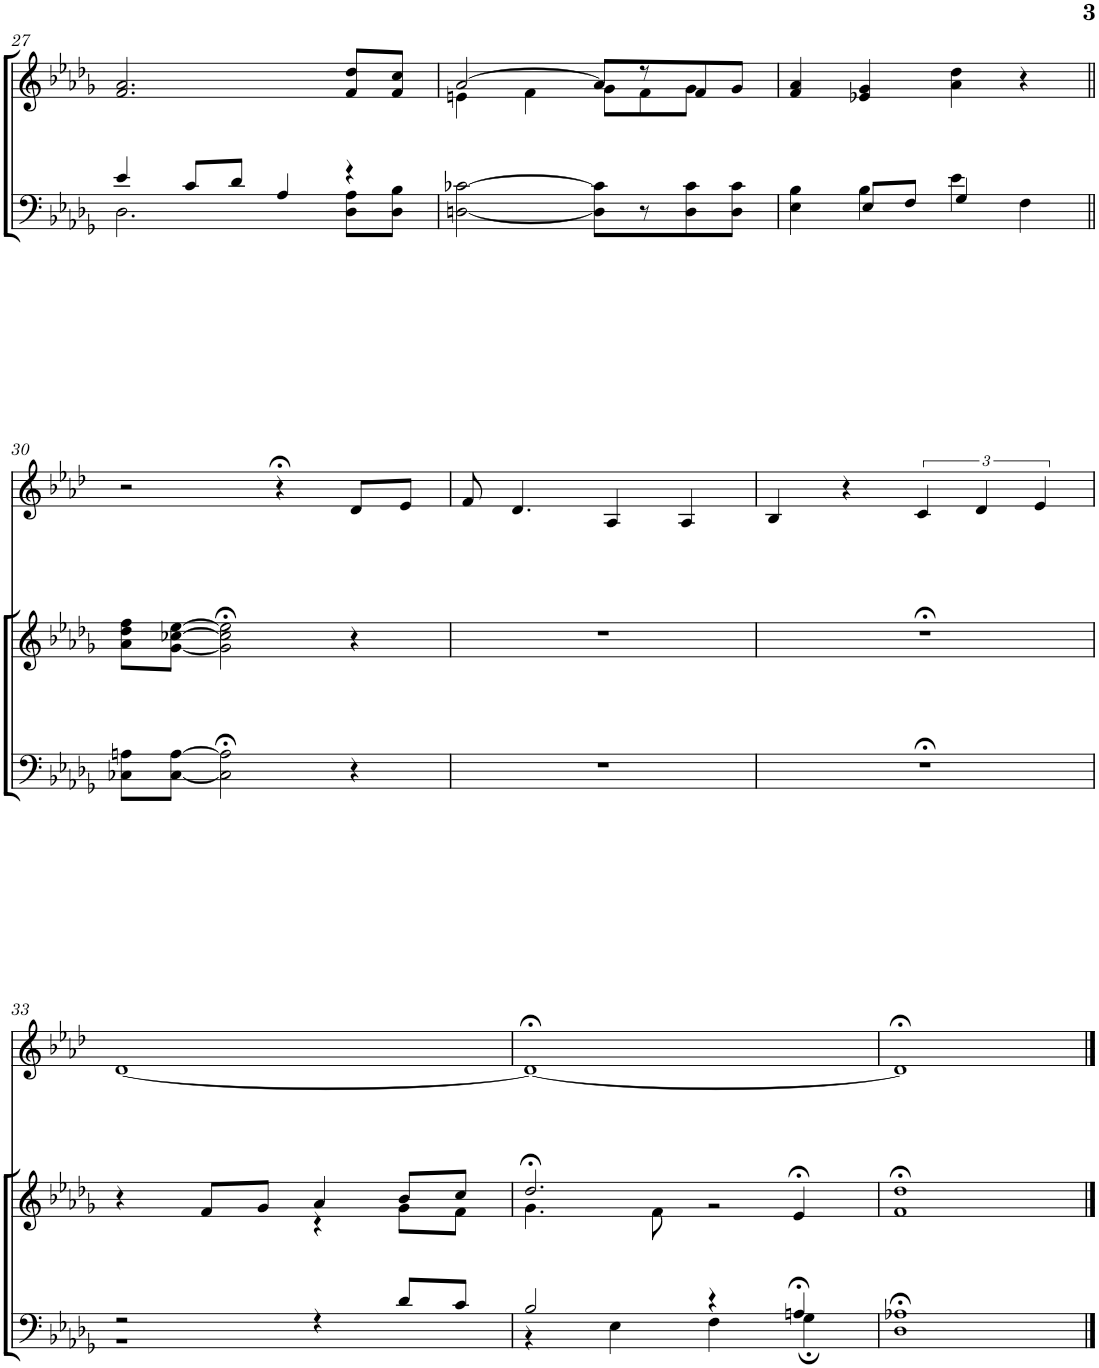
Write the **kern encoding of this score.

**kern	**kern	**kern
*part3	*part2	*part1
*staff3	*staff2	*staff1
*I"Tenor Bass	*I"Soprano Alto	*I"Voice
*	*	*I'V
!!LO:PB:g=z
*clefF4	*clefG2	*clefG2
*k[b-e-a-d-g-]	*k[b-e-a-d-g-]	*k[b-e-a-d-g-]
*M4/4	*M4/4	*M4/4
=27	=27	=27
*^	*	*
4e-/	2.D-\	2.f/ 2.a-/	1r
8c/L	.	.	.
8d-/J	.	.	.
4A-/	.	.	.
4r	8D-\ 8A-\L	8f/ 8dd-/L	.
.	8D-\ 8B-\J	8f/ 8cc/J	.
*v	*v	*	*
=28	=28	=28
*	*^	*
[2Dn\ [2c-X\	[2a-/	4en\	1r
.	.	4f\	.
8D\] 8c-\]L	8a-/L]	8g-\L	.
8r	8r	8f\	.
8D\ 8c-\	8f/	8g-\J	.
8D\ 8c-\J	8g-/J	8ryy	.
*	*v	*v	*
=29	=29	=29
*^	*	*
4E-\ 4B-\	4ryy	4f/ 4a-/	1r
8E-/L	4B-\	4e-X/ 4g-/	.
8F/J	.	.	.
4G-/	4e-\	4a-\ 4dd-\	.
4F\	4ryy	4r	.
*v	*v	*	*
!!LO:LB:g=z
=30||	=30||	=30||
*	*	*k[b-e-a-d-]
8C-X\ 8An\L	8a-\ 8dd-\ 8ff\L	2r
[8C-\ [8A\J	[8g-\ [8cc-X\ [8ee-\J	.
2C-\];< 2A\];<	2g-\];< 2cc-\];< 2ee-\];<	.
.	.	4r;<
4r	4r	8d-/L
.	.	8e-/J
=31	=31	=31
1r	1r	8f/
.	.	4.d-/
.	.	4A-/
.	.	4A-/
=32	=32	=32
1r;<	1r;<	4B-/
.	.	4r
.	.	6c/
.	.	6d-/
.	.	6e-/
!!LO:LB:g=z
=33	=33	=33
*^	*^	*
2r	1r	4r	2ryy	[1d-
.	.	8f/L	.	.
.	.	8g-/J	.	.
4r	.	4a-/	4r	.
8d-/L	.	8b-/L	8g-\L	.
8c/J	.	8cc/J	8f\J	.
=34	=34	=34	=34	=34
2B-/	4r	2.dd-;</	4.g-\	1d-;<_
.	4E-\	.	.	.
.	.	.	8f\	.
4r	4F\	.	2r	.
4An;</	4G-;\	4e-;</	.	.
=35	=35	=35	=35	=35
1A-X;<	1D-	1dd-;<	1f	1d-;<]
*v	*v	*	*	*
*	*v	*v	*
==	==	==
*-	*-	*-
